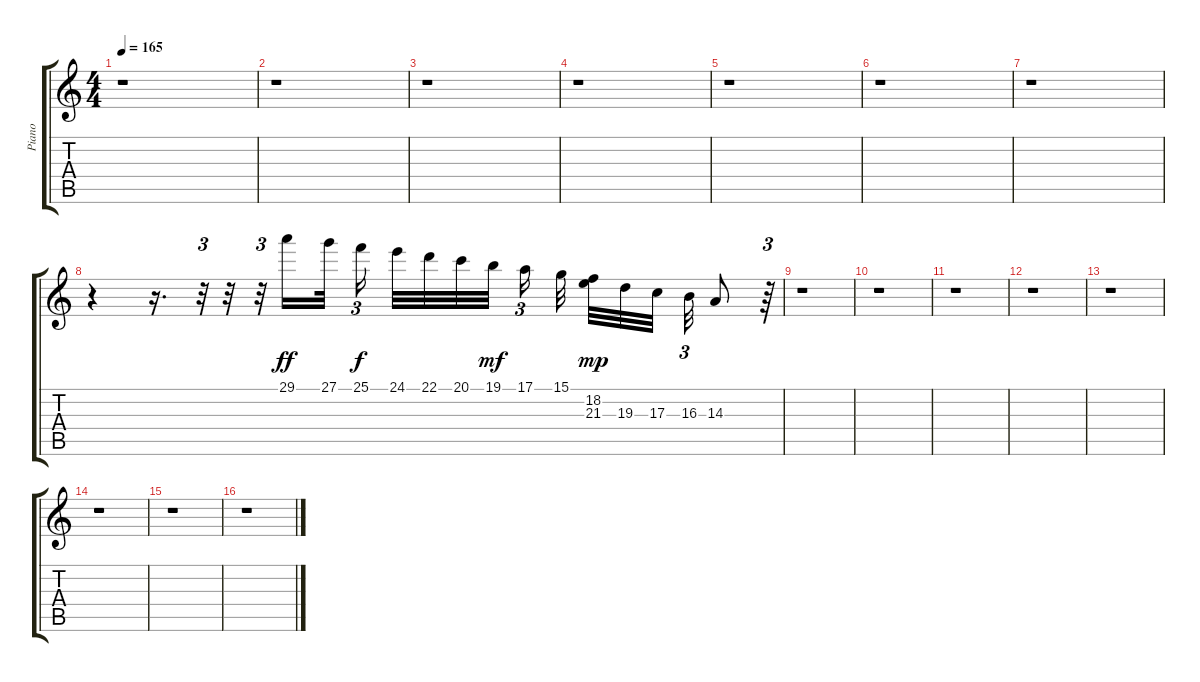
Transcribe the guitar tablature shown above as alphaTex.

\track ("Piano" "Piano") {instrument brightacousticpiano}
\staff {score tabs}
\tuning (E4 B3 G3 D3 A2 E2) {hide}
\ts (4 4)
\tempo 165
\clef g2
\ks c
r.1{dy mf} |
r.1 |
r.1 |
r.1 |
r.1 |
r.1 |
r.1 |
r.4 r.16{d} r.32{tu (3 2)} r.32 r.32{tu (3 2)} 29.1.16{dy ff} 27.1.32 25.1.16{tu (3 2) dy f beam splitsecondary} 24.1.32 22.1.32 20.1.32 19.1.32{dy mf beam splitsecondary} 17.1.16{tu (3 2)} 15.1.32 (18.2 21.3).32{dy mp} 19.3.32 17.3.32{beam splitsecondary} 16.3.32{tu (3 2)} 14.3.8 r.64{tu (3 2)} |
r.1 |
r.1 |
r.1 |
r.1 |
r.1 |
r.1 |
r.1 |
r.1
